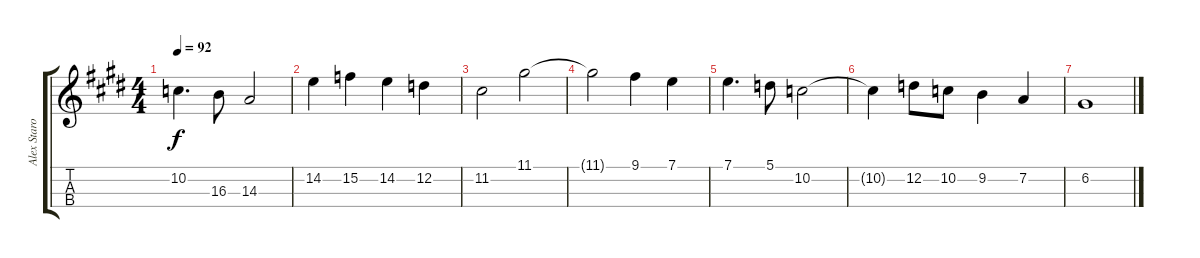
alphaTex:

\track ("Alex Staropoli" "Alex Staro") {instrument piccolo}
\staff {score tabs}
\tuning (A4 D4 G3 C3) {hide}
\ts (4 4)
\tempo 92
\clef g2
\ks c#minor
10.2.4{d dy f} 16.3.8 14.3.2 |
14.2.4 15.2.4 14.2.4 12.2.4 |
11.2.2 11.1.2 |
11.1{t}.2 9.1.4 7.1.4 |
7.1.4{d} 5.1.8 10.2.2 |
10.2{t}.4 12.2.8 10.2.8 9.2.4 7.2.4 |
6.2.1
